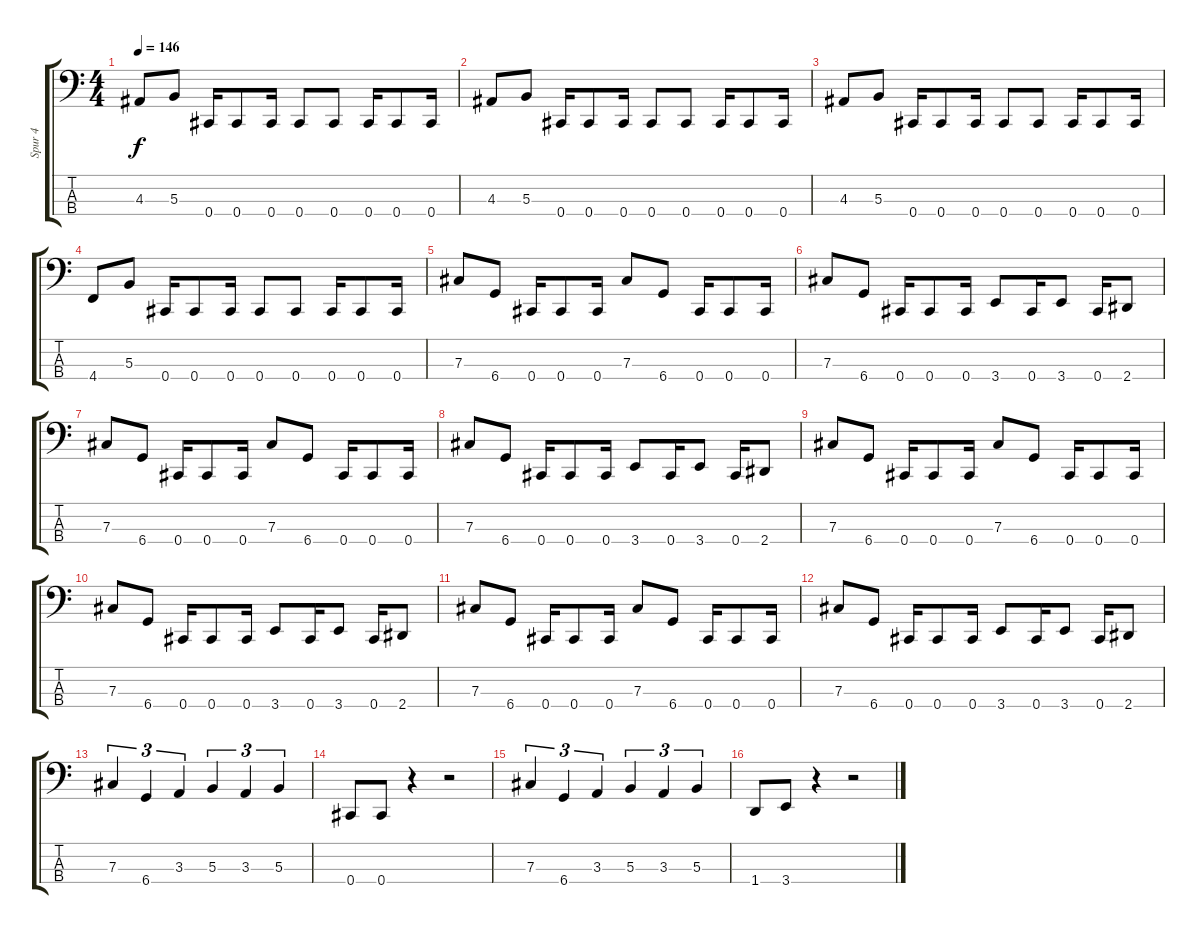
\track ("Spur 4" "Spur 4") {instrument electricbassfinger}
\staff {score tabs}
\tuning (E2 B1 Gb1 Db1) {hide}
\ts (4 4)
\tempo 146
\clef f4
\ks c
4.3.8{dy f} 5.3.8 0.4.16 0.4.8 0.4.16 0.4.8 0.4.8 0.4.16 0.4.8 0.4.16 |
4.3.8 5.3.8 0.4.16 0.4.8 0.4.16 0.4.8 0.4.8 0.4.16 0.4.8 0.4.16 |
4.3.8 5.3.8 0.4.16 0.4.8 0.4.16 0.4.8 0.4.8 0.4.16 0.4.8 0.4.16 |
4.4.8 5.3.8 0.4.16 0.4.8 0.4.16 0.4.8 0.4.8 0.4.16 0.4.8 0.4.16 |
7.3.8 6.4.8 0.4.16 0.4.8 0.4.16 7.3.8 6.4.8 0.4.16 0.4.8 0.4.16 |
7.3.8 6.4.8 0.4.16 0.4.8 0.4.16 3.4.8 0.4.16 3.4.8 0.4.16 2.4.8 |
7.3.8 6.4.8 0.4.16 0.4.8 0.4.16 7.3.8 6.4.8 0.4.16 0.4.8 0.4.16 |
7.3.8 6.4.8 0.4.16 0.4.8 0.4.16 3.4.8 0.4.16 3.4.8 0.4.16 2.4.8 |
7.3.8 6.4.8 0.4.16 0.4.8 0.4.16 7.3.8 6.4.8 0.4.16 0.4.8 0.4.16 |
7.3.8 6.4.8 0.4.16 0.4.8 0.4.16 3.4.8 0.4.16 3.4.8 0.4.16 2.4.8 |
7.3.8 6.4.8 0.4.16 0.4.8 0.4.16 7.3.8 6.4.8 0.4.16 0.4.8 0.4.16 |
7.3.8 6.4.8 0.4.16 0.4.8 0.4.16 3.4.8 0.4.16 3.4.8 0.4.16 2.4.8 |
7.3.4{tu (3 2)} 6.4.4{tu (3 2)} 3.3.4{tu (3 2)} 5.3.4{tu (3 2)} 3.3.4{tu (3 2)} 5.3.4{tu (3 2)} |
0.4.8 0.4.8 r.4 r.2 |
7.3.4{tu (3 2)} 6.4.4{tu (3 2)} 3.3.4{tu (3 2)} 5.3.4{tu (3 2)} 3.3.4{tu (3 2)} 5.3.4{tu (3 2)} |
1.4.8 3.4.8 r.4 r.2
